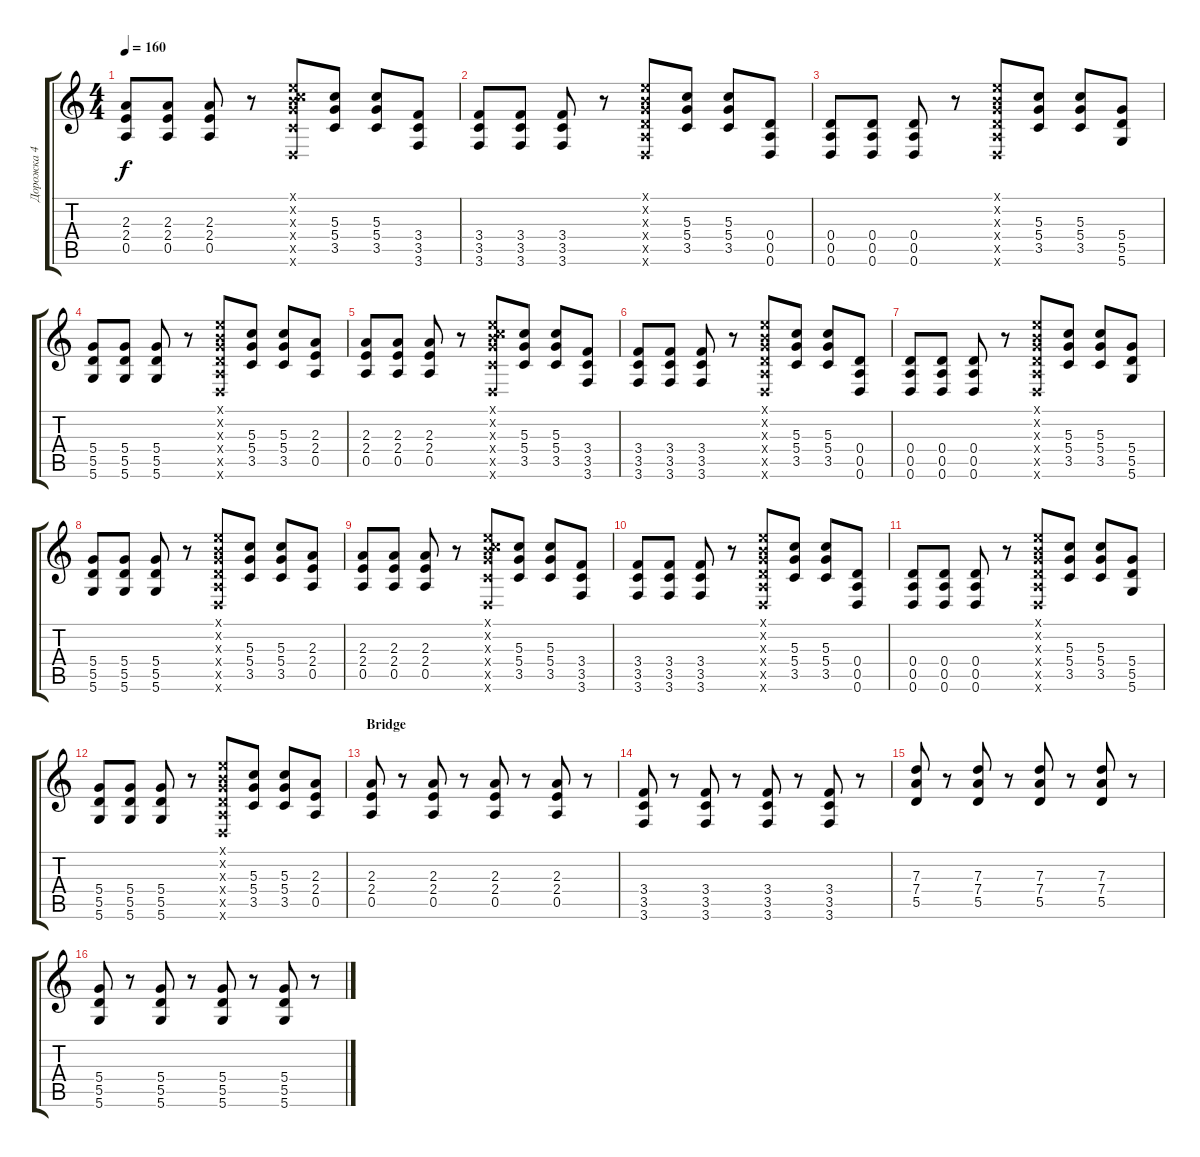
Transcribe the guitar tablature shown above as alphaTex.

\track ("Дорожка 4" "Дорожка 4") {instrument overdrivenguitar}
\staff {score tabs}
\tuning (E4 B3 G3 D3 A2 D2) {hide}
\ts (4 4)
\tempo 160
\clef g2
\ks c
(2.3 2.4 0.5).8{dy f} (2.3 2.4 0.5).8 (2.3 2.4 0.5).8 r.8 (0.1{x} 0.2{x} 5.3{x} 5.4{x} 3.5{x} 0.6{x}).8 (5.3 5.4 3.5).8 (5.3 5.4 3.5).8 (3.4 3.5 3.6).8 |
(3.4 3.5 3.6).8 (3.4 3.5 3.6).8 (3.4 3.5 3.6).8 r.8 (0.1{x} 0.2{x} 0.3{x} 0.4{x} 0.5{x} 0.6{x}).8 (5.3 5.4 3.5).8 (5.3 5.4 3.5).8 (0.4 0.5 0.6).8 |
(0.4 0.5 0.6).8 (0.4 0.5 0.6).8 (0.4 0.5 0.6).8 r.8 (0.1{x} 0.2{x} 0.3{x} 0.4{x} 0.5{x} 0.6{x}).8 (5.3 5.4 3.5).8 (5.3 5.4 3.5).8 (5.4 5.5 5.6).8 |
(5.4 5.5 5.6).8 (5.4 5.5 5.6).8 (5.4 5.5 5.6).8 r.8 (0.1{x} 0.2{x} 0.3{x} 0.4{x} 0.5{x} 0.6{x}).8 (5.3 5.4 3.5).8 (5.3 5.4 3.5).8 (2.3 2.4 0.5).8 |
(2.3 2.4 0.5).8 (2.3 2.4 0.5).8 (2.3 2.4 0.5).8 r.8 (0.1{x} 0.2{x} 5.3{x} 5.4{x} 3.5{x} 0.6{x}).8 (5.3 5.4 3.5).8 (5.3 5.4 3.5).8 (3.4 3.5 3.6).8 |
(3.4 3.5 3.6).8 (3.4 3.5 3.6).8 (3.4 3.5 3.6).8 r.8 (0.1{x} 0.2{x} 0.3{x} 0.4{x} 0.5{x} 0.6{x}).8 (5.3 5.4 3.5).8 (5.3 5.4 3.5).8 (0.4 0.5 0.6).8 |
(0.4 0.5 0.6).8 (0.4 0.5 0.6).8 (0.4 0.5 0.6).8 r.8 (0.1{x} 0.2{x} 0.3{x} 0.4{x} 0.5{x} 0.6{x}).8 (5.3 5.4 3.5).8 (5.3 5.4 3.5).8 (5.4 5.5 5.6).8 |
(5.4 5.5 5.6).8 (5.4 5.5 5.6).8 (5.4 5.5 5.6).8 r.8 (0.1{x} 0.2{x} 0.3{x} 0.4{x} 0.5{x} 0.6{x}).8 (5.3 5.4 3.5).8 (5.3 5.4 3.5).8 (2.3 2.4 0.5).8 |
(2.3 2.4 0.5).8 (2.3 2.4 0.5).8 (2.3 2.4 0.5).8 r.8 (0.1{x} 0.2{x} 5.3{x} 5.4{x} 3.5{x} 0.6{x}).8 (5.3 5.4 3.5).8 (5.3 5.4 3.5).8 (3.4 3.5 3.6).8 |
(3.4 3.5 3.6).8 (3.4 3.5 3.6).8 (3.4 3.5 3.6).8 r.8 (0.1{x} 0.2{x} 0.3{x} 0.4{x} 0.5{x} 0.6{x}).8 (5.3 5.4 3.5).8 (5.3 5.4 3.5).8 (0.4 0.5 0.6).8 |
(0.4 0.5 0.6).8 (0.4 0.5 0.6).8 (0.4 0.5 0.6).8 r.8 (0.1{x} 0.2{x} 0.3{x} 0.4{x} 0.5{x} 0.6{x}).8 (5.3 5.4 3.5).8 (5.3 5.4 3.5).8 (5.4 5.5 5.6).8 |
(5.4 5.5 5.6).8 (5.4 5.5 5.6).8 (5.4 5.5 5.6).8 r.8 (0.1{x} 0.2{x} 0.3{x} 0.4{x} 0.5{x} 0.6{x}).8 (5.3 5.4 3.5).8 (5.3 5.4 3.5).8 (2.3 2.4 0.5).8 |
\section ("" "Bridge")
(2.3 2.4 0.5).8 r.8 (2.3 2.4 0.5).8 r.8 (2.3 2.4 0.5).8 r.8 (2.3 2.4 0.5).8 r.8 |
(3.4 3.5 3.6).8 r.8 (3.4 3.5 3.6).8 r.8 (3.4 3.5 3.6).8 r.8 (3.4 3.5 3.6).8 r.8 |
(7.3 7.4 5.5).8 r.8 (7.3 7.4 5.5).8 r.8 (7.3 7.4 5.5).8 r.8 (7.3 7.4 5.5).8 r.8 |
(5.4 5.5 5.6).8 r.8 (5.4 5.5 5.6).8 r.8 (5.4 5.5 5.6).8 r.8 (5.4 5.5 5.6).8 r.8
